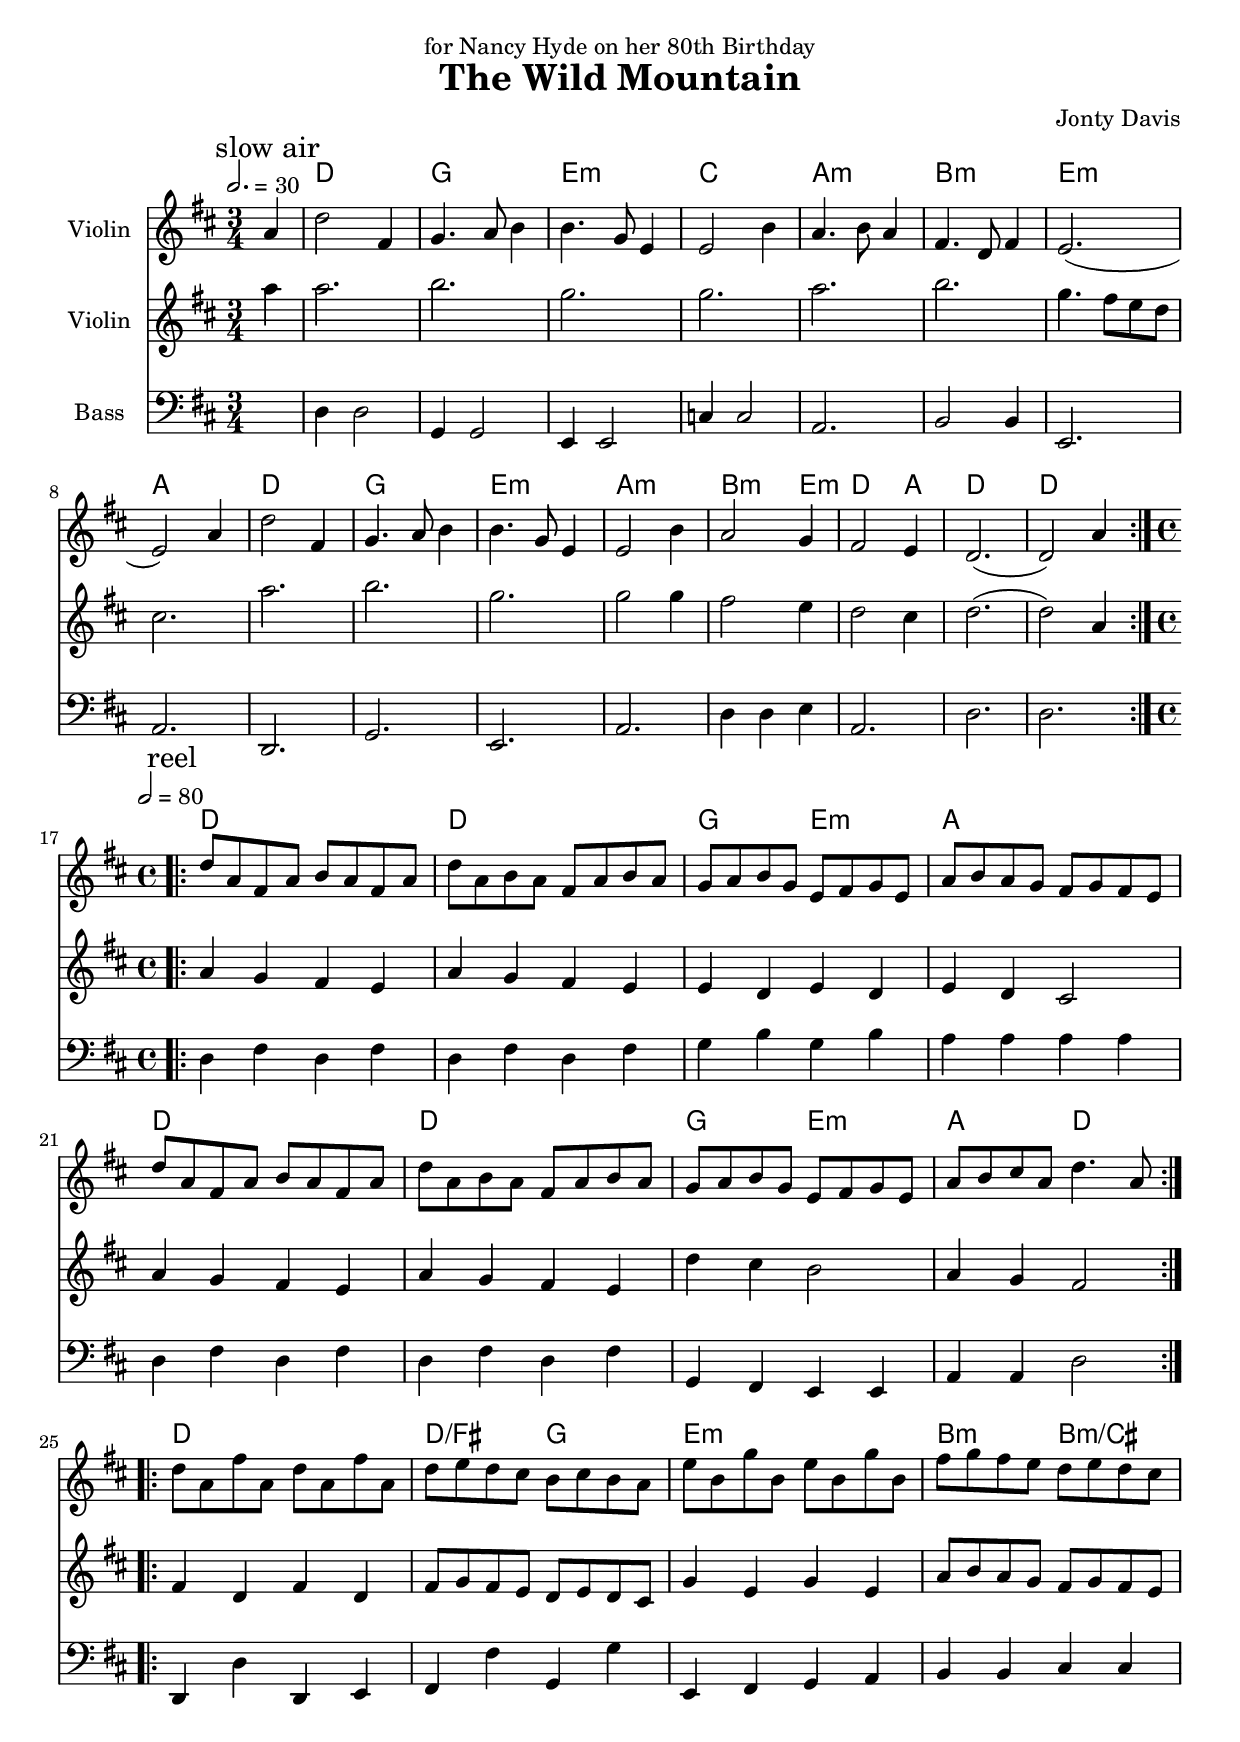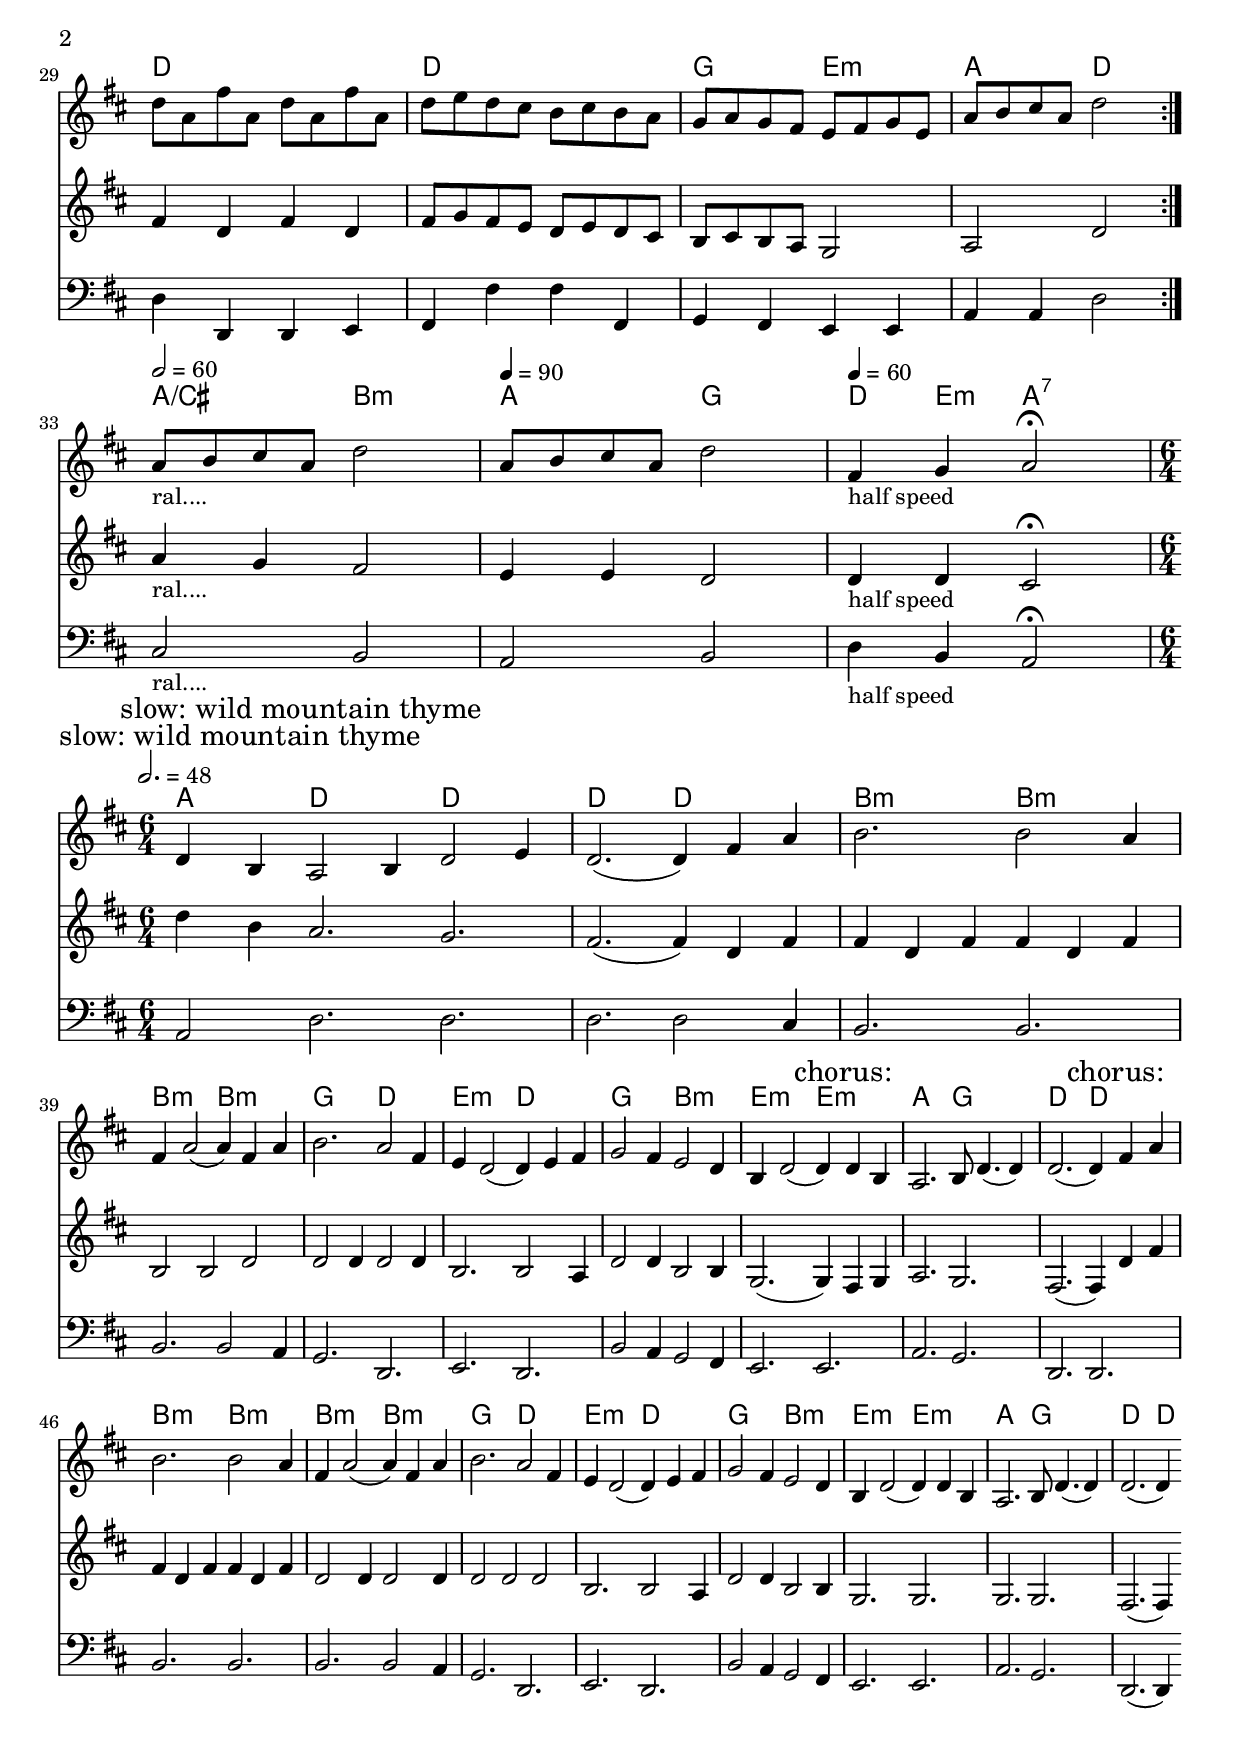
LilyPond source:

\version "2.16.2"

\header {
  title = "The Wild Mountain"
  dedication = "for Nancy Hyde on her 80th Birthday"
  composer = "Jonty Davis"
}

\paper {
  #(set-paper-size "a4")
}

global = {
  \key d \major  
  \partial 4
}

violina = \relative c'' {
  \global
  \time 3/4 \tempo 2.=30
  \repeat volta 2
  {\mark "slow air"
   a4 | d2 fis,4| g4. a8 b4| b4. g8 e4| e2 b'4| a4. b8 a4 | fis4. d8 fis4| e2. (| e2) a4|
   | d2 fis,4| g4. a8 b4| b4. g8 e4| e2 b'4 | a2 g4| fis2 e4 |d2. (| d2) a'4|
  }\break
   
  \time 4/4\tempo 2=80
  \repeat volta 2
  {\mark "reel"
  |d8 a fis a b a fis a | d a b a fis a b a | g a b g e fis g e |
  a b a g  fis g fis e | d'8 a fis a b a fis a | d a b a fis a b a |
  g a b g e fis g e| a b cis a d4. a8 |
  }
  \repeat volta 4
  {
  d8 a fis' a,  d8 a fis' a,| d e d cis b cis b a |
  e' b g' b, e b g' b, | fis' g fis e d e d cis |
  d8 a fis' a,  d8 a fis' a,| d e d cis b cis b a |
   g a g fis e fis g e | a b cis a  d2 ||
  }
  \break
    \tempo 2=60 a8 -\markup{"ral...."} b cis a  d2 |\tempo 4=90 a8 b cis a  d2 |
    \tempo 4=60 fis,4 -\markup{"half speed"} g a2 \fermata |\break 
  
  \time 6/4 \tempo 2.= 48
    \set Timing.measurePosition = #(ly:make-moment -2/4)  d,4 \mark "slow: wild mountain thyme" b |
    a2 b4 d2 e4 |d2.(d4) fis4 a | b2. b2 a4 |
    fis4 a2( a4) fis4 a| b2. a2 fis4| e4 d2(d4) e4 fis|
    g2 fis4 e2 d4| b d2(d4)d4 b |  a2. b8 d4.(d4)| d2.(d4) \mark "chorus:" fis4 a | b2.    b2 a4 |
    fis4 a2( a4) fis4 a| b2. a2 fis4| e4 d2(d4) e4 fis|
    g2 fis4 e2 d4| b d2(d4)d4 b | a2. b8 d4.(d4) | \set Timing.measurePosition = #(ly:make-moment -4/4) d2.(d4)||
  
  
  
}

violintwo = \relative c'' {
  \global
  \time 3/4
  \repeat volta 4
  {\mark "slow air"
  a'4|a2.|b2. | g 2.| g2. | a2.| b2. | g4. fis8 e d |cis2. |
 |a'2.|b2. | g 2.| g2 g4| fis2 e4| d2 cis4 |d2.(|d2) a4|
  }\break
   
  \time 4/4
  \repeat volta 2
  {\mark "reel"
  a4 g fis e | a g fis e | e d e d |e d cis2 |
  a'4 g fis e | a g fis e |d' cis b2 |a4 g fis2 |
  
  }
  \repeat volta 2
  {
  fis4 d fis d | fis8  g fis e d e d cis|g'4 e g e| 
  a8 b a  g fis g fis e|  
  fis4 d fis d | fis8  g fis e d e d cis|
   b cis b a  g2| a2  d2 ||
  }
  
  
   \break
    a'4 -\markup{"ral...."} g fis2 | e4 e d2 |
    d4 -\markup{"half speed"} d cis2 \fermata |\break 
  
  \time 6/4
 
    \set Timing.measurePosition = #(ly:make-moment -2/4)d'4 \mark "slow: wild mountain thyme" b |
     |a2. g2. | fis2.(fis4)d4 fis |
    fis4 d fis fis d fis| b,2 b2 d2|  d2 d4 d2 d4| b2. b2 a4 |d2 d 4 b2 b4| g2.(g4)\mark "chorus:" fis4 g | a2.  g2. |
    fis2.(fis4)d'4 fis| fis4 d fis fis d fis|d2 d4 d2 d4 |d2 d2 d2| b2. b2 a4 |d2 d 4 b2 b4|
    g2. g2. | g2. g2.|\set Timing.measurePosition = #(ly:make-moment -4/4) fis2.(fis4)||
}

bass = \relative c {
  \global
  \clef bass
  \time 3/4 \tempo 2.=30
  \repeat volta 2
  {\mark "slow air"
   s4|d4 d2 |g,4 g2| e4 e2| c'4 c2 | a2. | b2 b4| e,2.| a2. |
   d,2. |g2.| e2.|a2. | d4 d e | a,2.| d2. | d2.|
  }\break
  \time 4/4\tempo 2=80
  \repeat volta 2
  {\mark "reel"
   d4 fis d fis| d fis d fis| g b g b| a a a a|
    d,4 fis d fis| d fis d fis|g, fis e e | a a d2|
  }
  \repeat volta 4
  {
   d,4 d' d, e| fis fis' g, g'| e, fis g a | b b cis cis |
   d4 d, d e| fis fis' fis fis,|g fis e e| a a d2|
  }
  \break
    \tempo 2=60 cis2 -\markup{"ral...."} b2 |\tempo 4=90 a2 b2 |
   \tempo 4=60 d4 -\markup{"half speed"}b a2 \fermata |\break  
  \time 6/4 \tempo 2.= 48
    \set Timing.measurePosition = #(ly:make-moment -2/4)  a2 \mark "slow: wild mountain thyme"  |    
    d2. d2.|d2. d2 cis4 | b2. b2.| b2. b2 a4|
    g2. d2. |e2. d2.| b'2 a4 g2 fis4| e2. e2. | a2. g2.|
    d2. d2. |b'2. b2.| b2. b2 a4| g2. d2. |e2. d2.| 
    b'2 a4 g2 fis4| e2. e2.| a2. g2.| 
    \set Timing.measurePosition = #(ly:make-moment -4/4) d2.(d4)||
  
  
}




\score {
  <<
  \chords{
    %air
    s4|d2.|g2.| e2.:m | c2.|a2.:m|b2.:m| e2.:m|
    a2.|d2. |g2. | e2.:m | a2.:m| b2:m e4:m |d2 a4 | d2. | d2.|
   %reel
   d1|d1|g2 e2:m| a1|d1| d1 |g2 e2:m| a2 d2|
   d1 | d2/fis g2| e1:m |b2:m b2:m/cis|d1 |d1 |g2 e2:m
   %bridge
   | a2 d2| a2/cis b2:m|a2 g2| d4 e:m   a2:7|
   %song
   a2|d2. d2.|d2. d2.| b2.:m b2.:m |b2.:m b2.:m |g2. d2.|
   e2.:m d2. |g2. b2.:m | e2.:m e2.:m|a2. g2. | d2. d2.|
   b2.:m b2.:m |b2.:m b2.:m |g2. d2.|
   e2.:m d2. |g2. b2.:m | e2.:m e2.:m|a2. g2. | d2. d4
  }
  \new Staff {
    \set Staff.instrumentName = "Violin"
    \set Staff.midiInstrument = "violin"
    \violina
  } 
  \new Staff {
    \set Staff.instrumentName = "Violin"
    \set Staff.midiInstrument = "violin"
    \violintwo
  } 
  \new Staff {
   \set Staff.instrumentName = "Bass"
    \set Staff.midiInstrument = "acoustic bass"
    \bass
  } 
  >>
  
  \layout { }
  \midi {
    \context {
      \Score
      
    }
  }
}
\pageBreak
\markuplist {\fontsize #2
    \column{
      \hspace #2
      \line{Oh the Summer time is coming}
\line{And the trees are sweetly blooming}
\line{And the wild mountain thyme}
\line{All around the blooming heather}
\line{Will ye go lassie go........}
\line{And we'll all go together}
\line{To pull wild mountain thyme}
\line{From around the blooming heather}
\line{Will ye go lassie go}
\hspace #1
\line{I will build my love a bower}
\line{Near yon pure crystal fountain}
\line{And on it I will pile}
\line{All the flowers of the mountain}
\line{Will ye go lassie go............}
\line{And we'll all go together}
\line{To pull wild mountain thyme}
\line{From around the blooming heather}
\line{Will ye go lassie go}
\hspace #1
\line{If my true love she were gone}
\line{I will surely find no other}
\line{Where wild mountain thyme}
\line{Grow around the blooming heather}
\line{Will ye go lassie go...........}
\line{And we'll all go together}
\line{To pull wild mountain thyme}
\line{From around the blooming heather}
\line{Will ye go lassie go}
    }
  }
